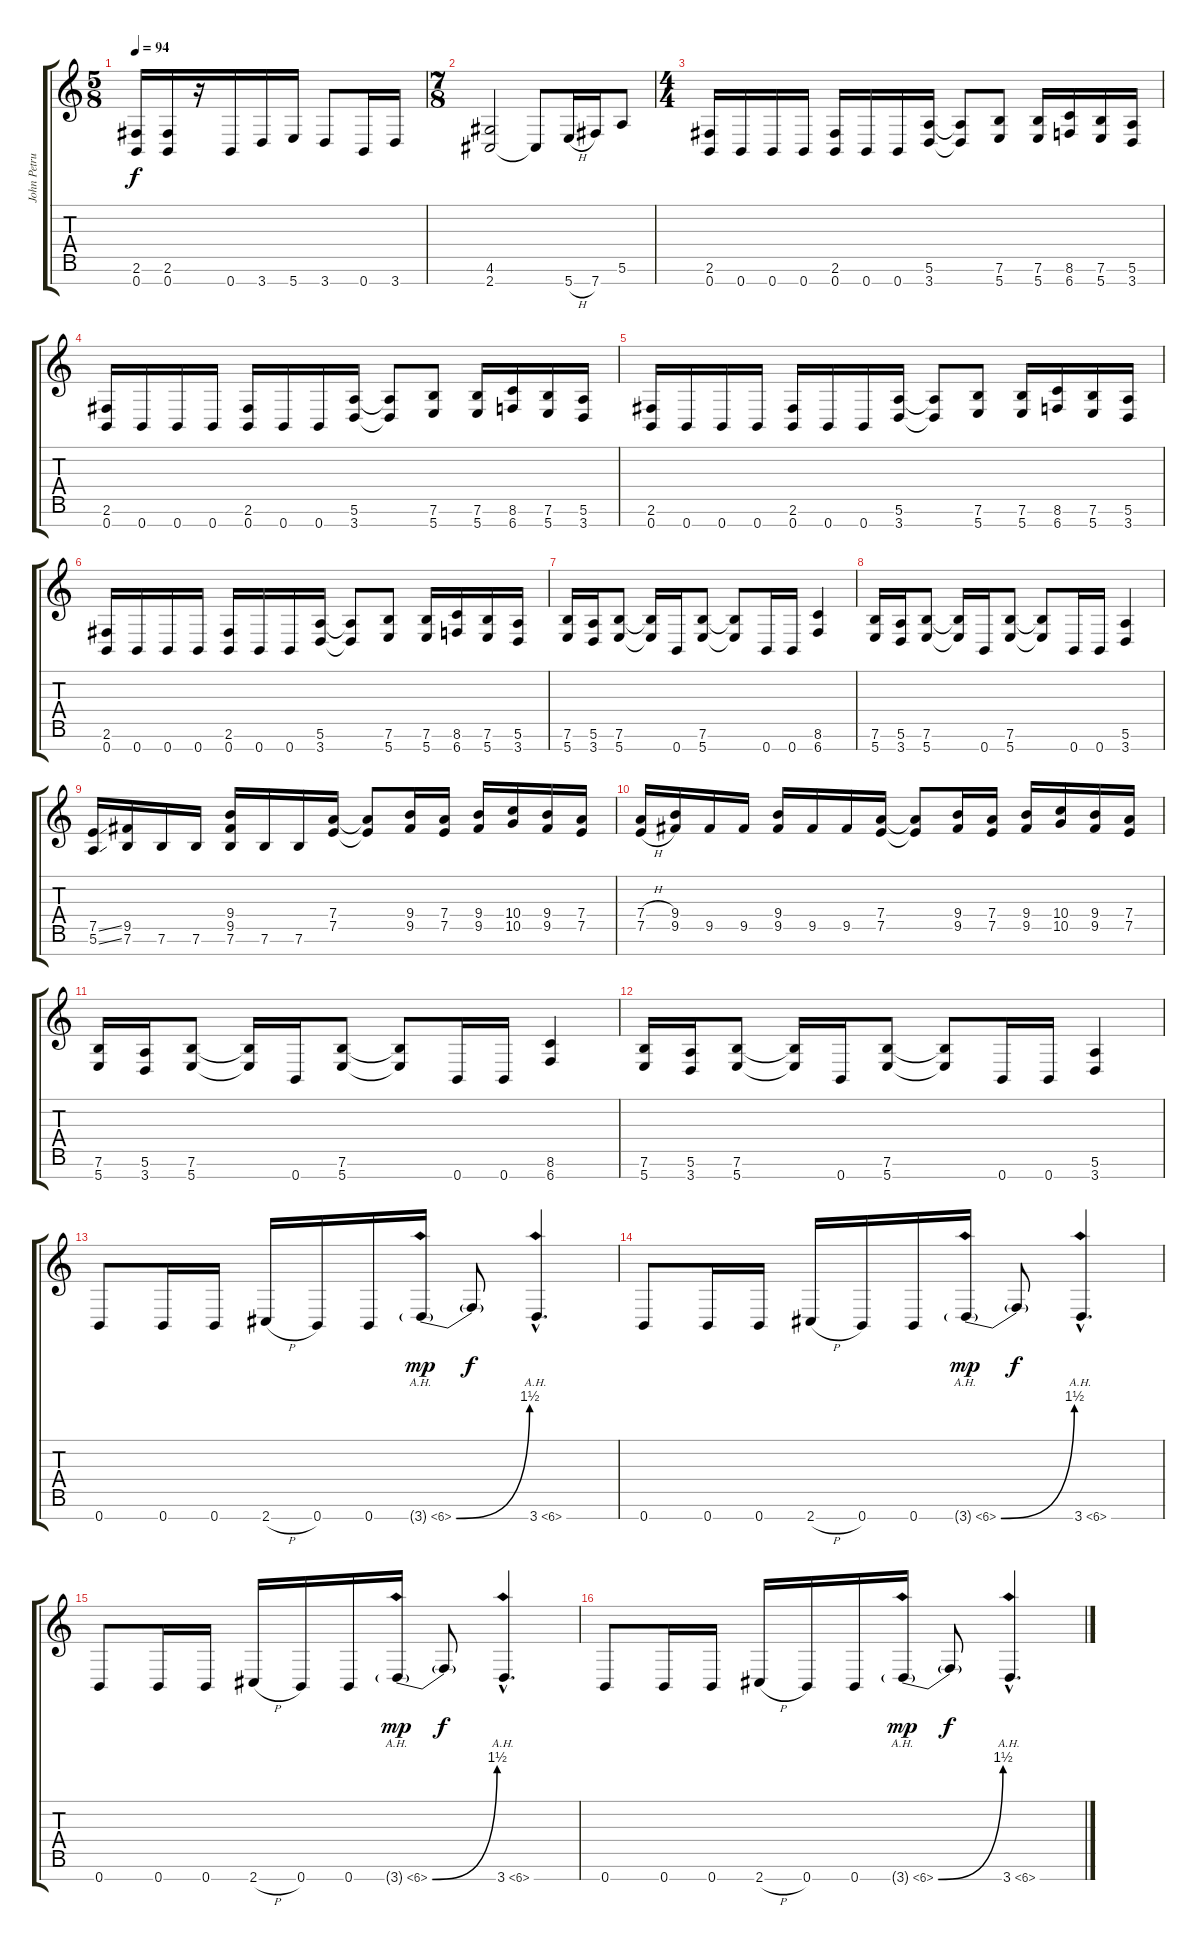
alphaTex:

\track ("John Petrucci - 7 Strings Guitar" "John Petru") {instrument distortionguitar}
\staff {score tabs}
\tuning (E4 B3 G3 D3 A2 E2 B1) {hide}
\ts (5 8)
\tempo 94
\clef g2
\ks c
(2.6 0.7).16{dy f} (2.6 0.7).16 r.16 0.7.16 3.7.16 5.7.16 3.7.8 0.7.16 3.7.16 |
\ts (7 8)
(4.6 2.7).2 2.7{t}.8 5.7{h}.16 7.7.16 5.6.8 |
\ts (4 4)
(2.6 0.7).16 0.7.16 0.7.16 0.7.16 (2.6 0.7).16 0.7.16 0.7.16 (5.6 3.7).16 (5.6{t} 3.7{t}).8 (7.6 5.7).8 (7.6 5.7).16 (8.6 6.7).16 (7.6 5.7).16 (5.6 3.7).16 |
(2.6 0.7).16 0.7.16 0.7.16 0.7.16 (2.6 0.7).16 0.7.16 0.7.16 (5.6 3.7).16 (5.6{t} 3.7{t}).8 (7.6 5.7).8 (7.6 5.7).16 (8.6 6.7).16 (7.6 5.7).16 (5.6 3.7).16 |
(2.6 0.7).16 0.7.16 0.7.16 0.7.16 (2.6 0.7).16 0.7.16 0.7.16 (5.6 3.7).16 (5.6{t} 3.7{t}).8 (7.6 5.7).8 (7.6 5.7).16 (8.6 6.7).16 (7.6 5.7).16 (5.6 3.7).16 |
(2.6 0.7).16 0.7.16 0.7.16 0.7.16 (2.6 0.7).16 0.7.16 0.7.16 (5.6 3.7).16 (5.6{t} 3.7{t}).8 (7.6 5.7).8 (7.6 5.7).16 (8.6 6.7).16 (7.6 5.7).16 (5.6 3.7).16 |
(7.6 5.7).16 (5.6 3.7).16 (7.6 5.7).8 (7.6{t} 5.7{t}).16 0.7.16 (7.6 5.7).8 (7.6{t} 5.7{t}).8 0.7.16 0.7.16 (8.6 6.7).4 |
(7.6 5.7).16 (5.6 3.7).16 (7.6 5.7).8 (7.6{t} 5.7{t}).16 0.7.16 (7.6 5.7).8 (7.6{t} 5.7{t}).8 0.7.16 0.7.16 (5.6 3.7).4 |
(7.5{ss} 5.6{ss}).16 (9.5 7.6).16 7.6.16 7.6.16 (9.4 9.5 7.6).16 7.6.16 7.6.16 (7.4 7.5).16 (7.4{t} 7.5{t}).8 (9.4 9.5).16 (7.4 7.5).16 (9.4 9.5).16 (10.4 10.5).16 (9.4 9.5).16 (7.4 7.5).16 |
(7.4{h} 7.5{h}).16 (9.4 9.5).16 9.5.16 9.5.16 (9.4 9.5).16 9.5.16 9.5.16 (7.4 7.5).16 (7.4{t} 7.5{t}).8 (9.4 9.5).16 (7.4 7.5).16 (9.4 9.5).16 (10.4 10.5).16 (9.4 9.5).16 (7.4 7.5).16 |
(7.6 5.7).16 (5.6 3.7).16 (7.6 5.7).8 (7.6{t} 5.7{t}).16 0.7.16 (7.6 5.7).8 (7.6{t} 5.7{t}).8 0.7.16 0.7.16 (8.6 6.7).4 |
(7.6 5.7).16 (5.6 3.7).16 (7.6 5.7).8 (7.6{t} 5.7{t}).16 0.7.16 (7.6 5.7).8 (7.6{t} 5.7{t}).8 0.7.16 0.7.16 (5.6 3.7).4 |
0.7.8 0.7.16 0.7.16 2.7{h}.16 0.7.16 0.7.16 3.7{be (bend 0 0 60 6) ah 3 g}.16{dy mp} 3.7{t}.8{dy f} 3.7{ah 3 hac}.4{d} |
0.7.8 0.7.16 0.7.16 2.7{h}.16 0.7.16 0.7.16 3.7{be (bend 0 0 60 6) ah 3 g}.16{dy mp} 3.7{t}.8{dy f} 3.7{ah 3 hac}.4{d} |
0.7.8 0.7.16 0.7.16 2.7{h}.16 0.7.16 0.7.16 3.7{be (bend 0 0 60 6) ah 3 g}.16{dy mp} 3.7{t}.8{dy f} 3.7{ah 3 hac}.4{d} |
0.7.8 0.7.16 0.7.16 2.7{h}.16 0.7.16 0.7.16 3.7{be (bend 0 0 60 6) ah 3 g}.16{dy mp} 3.7{t}.8{dy f} 3.7{ah 3 hac}.4{d}
